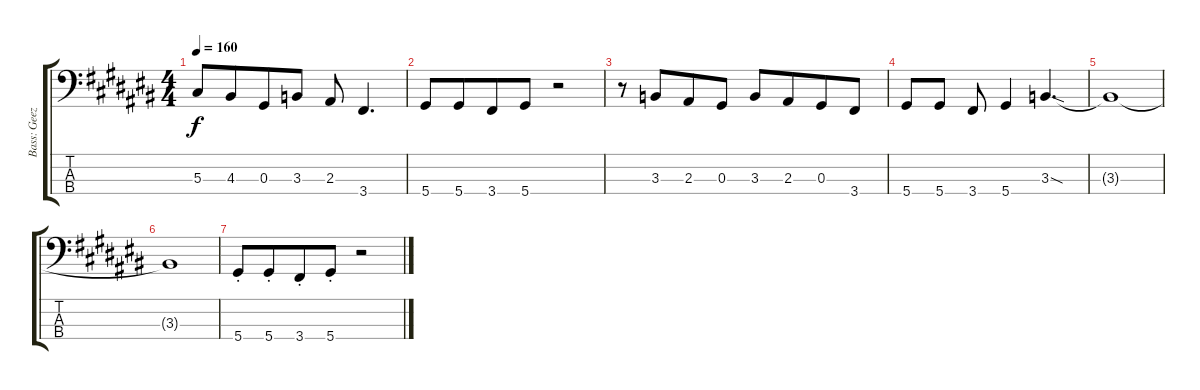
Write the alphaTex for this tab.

\track ("Bass: Geezer" "Bass: Geez") {instrument electricbassfinger}
\staff {score tabs}
\tuning (Gb2 Db2 Ab1 Eb1) {hide}
\ts (4 4)
\tempo 160
\clef f4
\ks c#
5.3.8{dy f} 4.3.8{beam merge} 0.3.8 3.3.8 2.3.8 3.4.4{d} |
5.4.8 5.4.8{beam merge} 3.4.8 5.4.8 r.2 |
r.8 3.3.8{beam merge} 2.3.8 0.3.8 3.3.8 2.3.8{beam merge} 0.3.8 3.4.8 |
5.4.8 5.4.8 3.4.8 5.4.4 3.3{sod}.4{d} |
3.3{t}.1 |
3.3{t}.1 |
5.4{st}.8 5.4{st}.8{beam merge} 3.4{st}.8 5.4{st}.8 r.2
